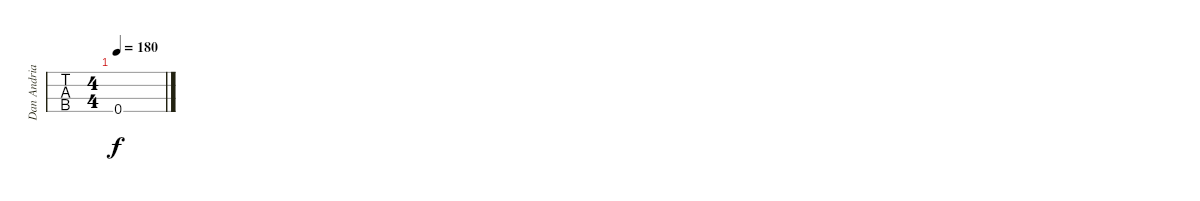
\track ("Dan Andriano - Bass" "Dan Andria") {instrument electricbassfinger}
\staff {tabs}
\tuning (G2 D2 A1 D1) {hide}
\ts (4 4)
\tempo 180
\clef f4
\ks a
0.4{t}.1{dy f}
